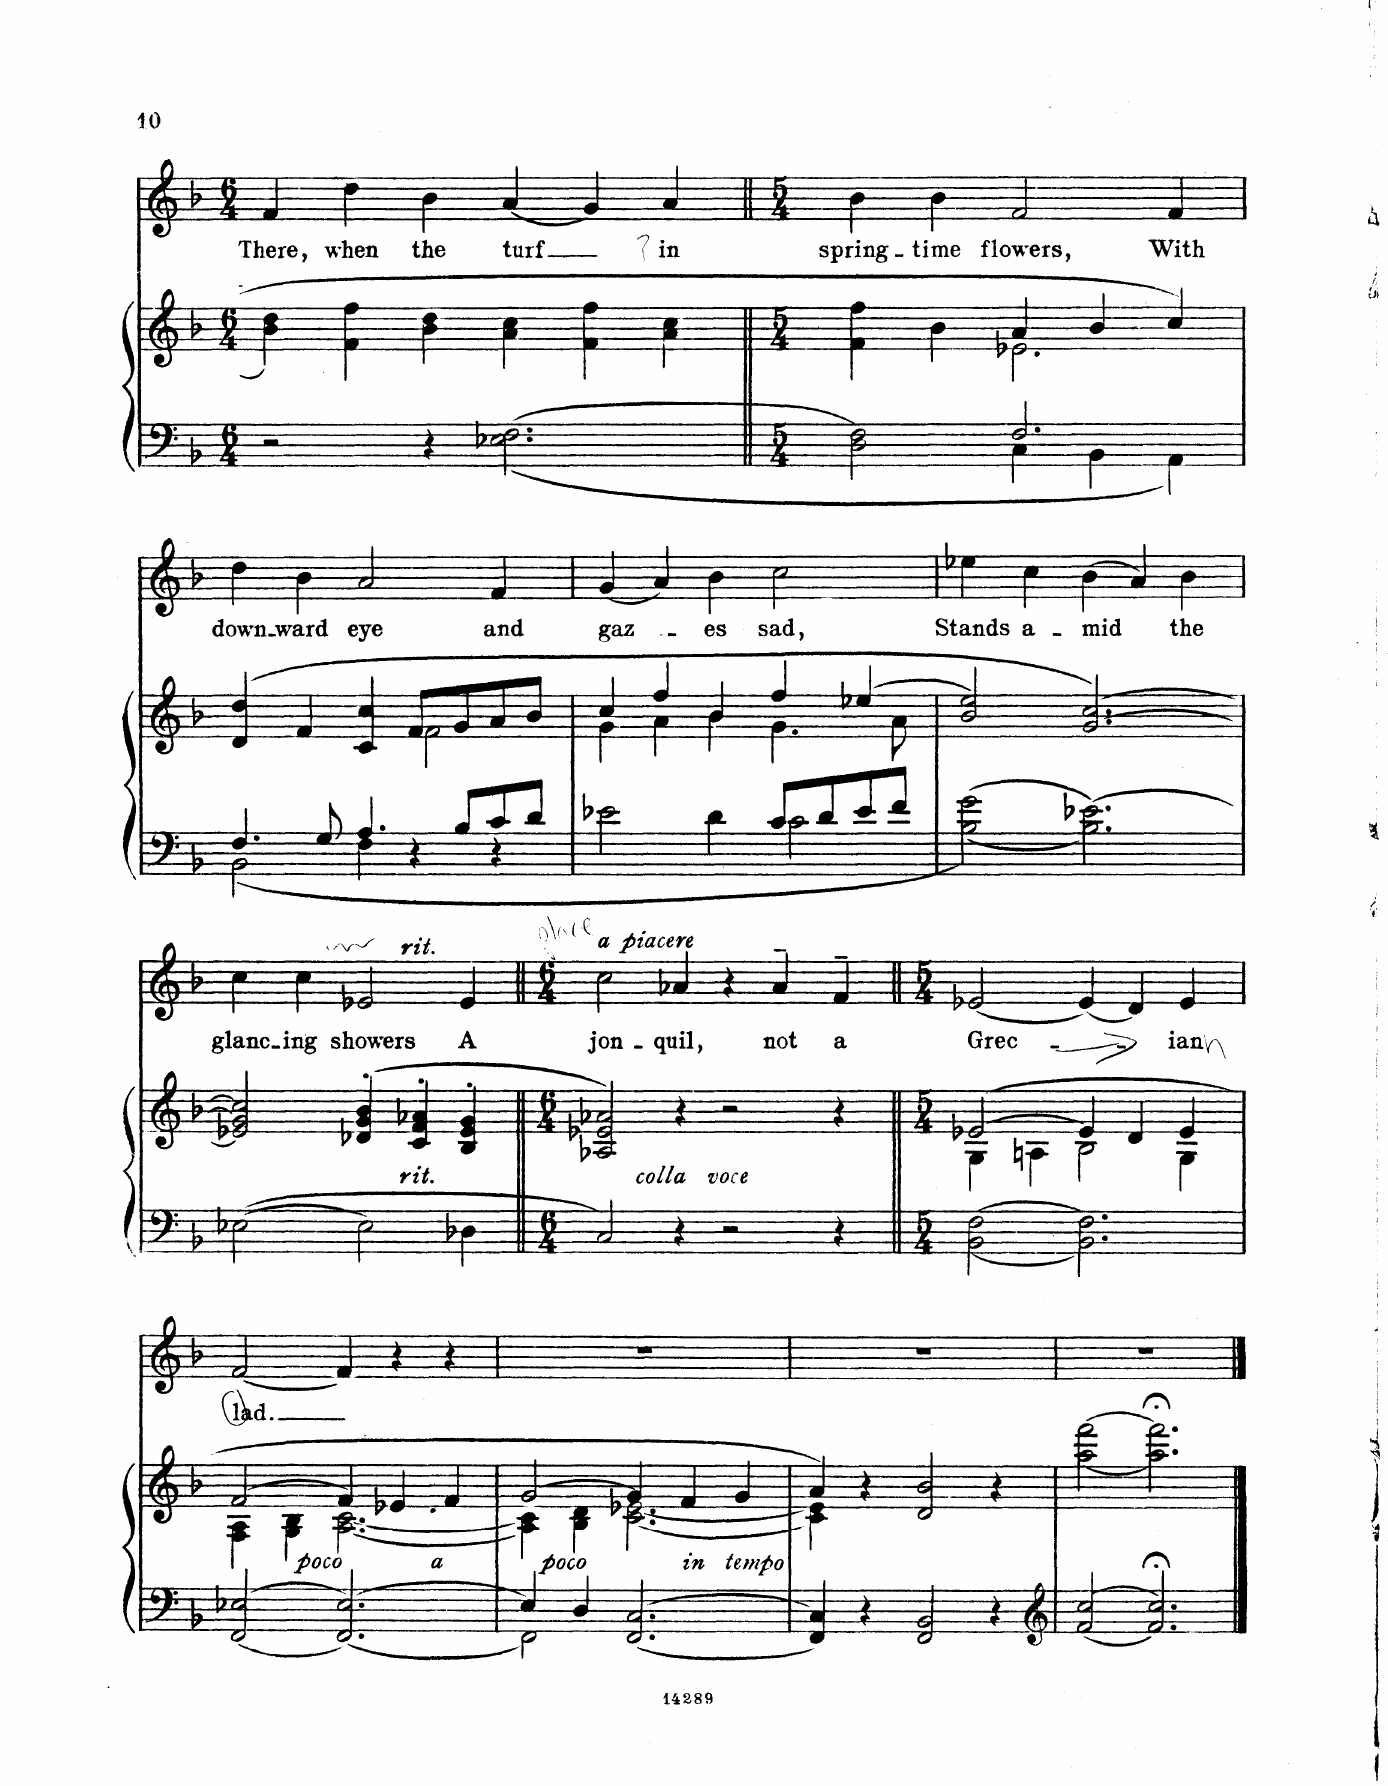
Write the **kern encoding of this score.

**kern	**kern	**kern	**text
*part2	*part2	*part1	*part1
*staff3	*staff2	*staff1	*staff1
*I"Piano	*	*I"Voice	*
*I'Pno	*	*	*
*clefF4	*clefG2	*clefG2	*
*k[b-]	*k[b-]	*k[b-]	*
*M6/4	*M6/4	*M6/4	*
=29	=29	=29	=29
*^	*^	*	*
4ryy	2r	4dd\	4b-\	4f/	There,
4ryy	.	4f\ 4ff\	1ryy	4dd\	when
4r	4ryy	4b-\ 4dd\	.	4b-\	the
[>2.F\	2.E-X\	4a\ 4cc\	.	(4a/	turf
.	.	4f\ 4ff\	.	4g/)	.
.	.	4a\ 4cc\	4ryy	4a/	in
=30||	=30||	=30||	=30||	=30||	=30||
*M5/4	*	*M5/4	*	*M5/4	*
2D\ 2F\]	2ryy	4f\ 4ff\	2ryy	4b-\	spring-
.	.	4b-\	.	4b-\	-time
2.F/	4C\	4a/	2.e-X\	2f/	flowers,
.	4BB-\	4b-/	.	.	.
.	4AA\	4cc/	.	4f/	With
=31	=31	=31	=31	=31	=31
4.F/	2BB-\	(4d/ 4dd/	2.ryy	4dd\	down-
.	.	4f/	.	4b-\	-ward
8G/	.	.	.	.	.
4.A/	4F\	4c/ 4cc/	.	2a/	eye
.	4r	8f/L	2f\	.	.
8B-/L	.	8g/	.	.	.
8c/	4r	8a/	.	4f/	and
8d/J	.	8b-/J	.	.	.
=32	=32	=32	=32	=32	=32
2e-X\	2.ryy	4cc/	4g\	(4g/	gaz-
.	.	4ff/	4a\	4a/)	.
4d\	.	4b-/	4b-\	4b-\	-es
8c/L	2c\	4ff/	4.g\	2cc\	sad,
8d/	.	.	.	.	.
8e-/	.	[4ee-X/	.	.	.
8f/J	.	.	8a\	.	.
*	*	*v	*v	*	*
=33	=33	=33	=33	=33
2g\	[2B-\	2b-/ 2ee-/]	4ee-X\	Stands
.	.	.	4cc\	a-
[>2.e-X\	2.B-\]	[>2.g/ [2.cc/)	(4b-\	-mid
.	.	.	4a/)	.
.	.	.	4b-\	the
=34	=34	=34	=34	=34
*	*	*^	*	*
2ryy	[>2E-X\	2g/] 2cc/]	2e-X/]	4cc\	glanc-
.	.	.	.	4cc\	-ing
!	!	!	!	!LO:TX:a:i:t=rit.	!
!	!	!LO:TX:b:i:t=rit.	!	!	!
2E-\]	2.ryy	(>4d-X/'> 4g/'> 4b-/'>	2.ryy	2e-X/	showers
.	.	4c/'> 4f/'> 4a-X/'>	.	.	.
4D-X\	.	4B-/'> 4e-/'> 4g/'>	.	4e-/	A
*	*	*v	*v	*	*
=35||	=35||	=35||	=35||	=35||
*M6/4	*	*M6/4	*M6/4	*
!	!	!	!LO:TX:i:t=a piacere	!
2ryy	2C/	2A-X/ 2e-X/ 2a-X/)	2cc\	jon-
!	!	!LO:TX:i:t=colla voce	!	!
4r	1ryy	4r	4a-X/	-quil,
2r	.	2r	4r	.
.	.	.	4a-~>/	not
4r	.	4r	4f~>/	a
*v	*v	*	*	*
=36||	=36||	=36||	=36||
*M5/4	*M5/4	*M5/4	*
*	*^	*	*
[2BB-\ [2F\	([2e-X/	4G\	[2e-X/	Gre-
.	.	4An\	.	.
2.BB-\] 2.F\]	4e-/]	2B-\	(4e-/]	.
.	4d/	.	4d/)	.
.	4e-/	4G\	4e-/	-cian
=37	=37	=37	=37	=37
[2FF/ [2E-X/	[2f/	4F\ 4A\	[2f/	lad.
!	!	!LO:TX:i:t=poco	!	!
.	.	4G\ 4B-\	.	.
2.FF/_ 2.E-/_	4f/]	[2.A\ [2.c\	4f/]	.
!	!LO:TX:i:t=a	!	!	!
.	4e-X/	.	4r	.
.	4f/	.	4r	.
=38	=38	=38	=38	=38
*^	*	*	*	*
!	!	!LO:TX:i:t=poco	!	!	!
4E-/]	2FF\]	[2g/	4A\] 4c\]	4%5r	.
4D/	.	.	4B-\ 4d\	.	.
[<2.FF/ [2.C/	2.ryy	4g/]	[2.c\ [2.e-X\	.	.
!	!	!LO:TX:i:t=in  tempo	!	!	!
.	.	4f/	.	.	.
.	.	4g/	.	.	.
*v	*v	*	*	*	*
=39	=39	=39	=39	=39
4FF/] 4C/]	4a/)	4c\] 4e-\]	4%5r	.
4r	4r	1ryy	.	.
2FF/ 2BB-/	2d/ 2b-/	.	.	.
4r	4r	.	.	.
*	*v	*v	*	*
=40	=40	=40	=40
*clefG2	*	*	*
[2f/ [2cc/	[2aa\ [2fff\	4%5r	.
2.f/];< 2.cc/];<	2.aa\];< 2.fff\];<	.	.
==	==	==	==
*-	*-	*-	*-
